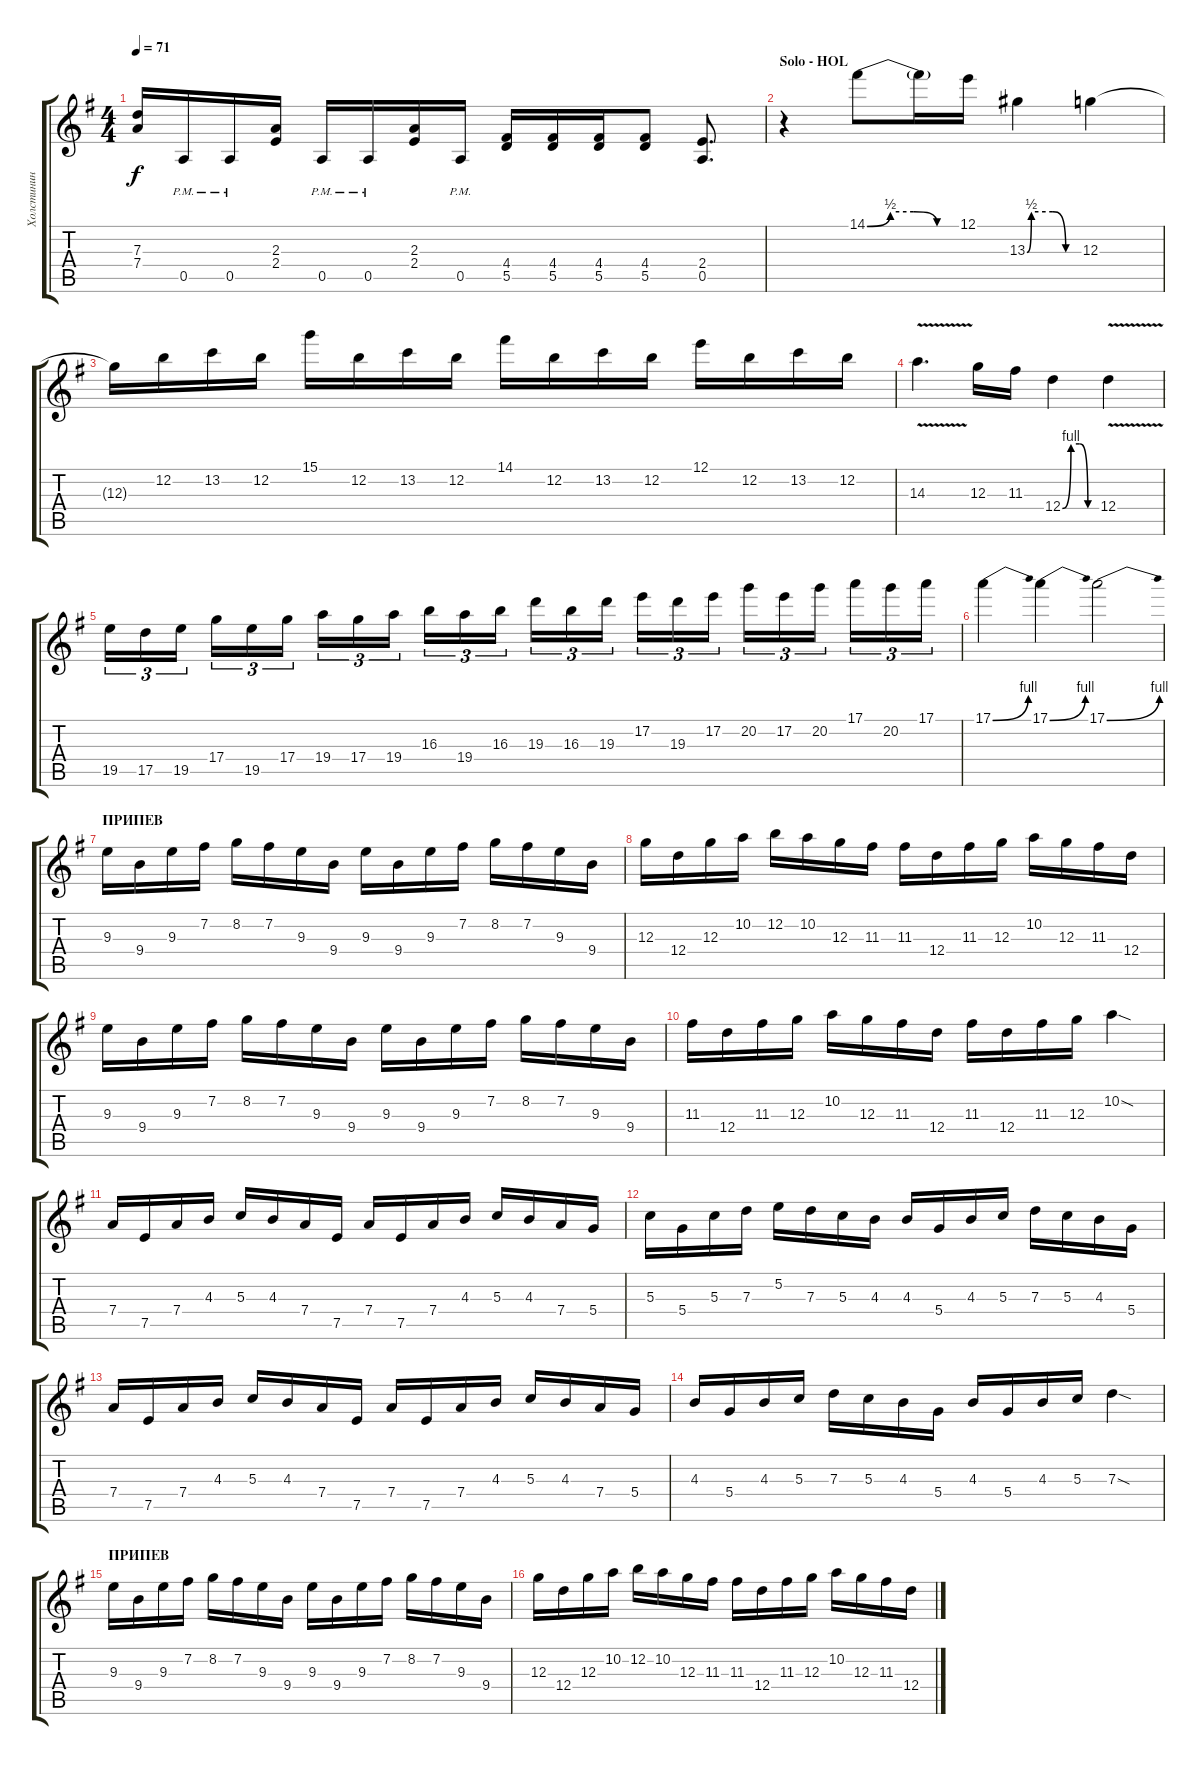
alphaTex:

\track ("Холстинин" "Холстинин") {instrument distortionguitar}
\staff {score tabs}
\tuning (E4 B3 G3 D3 A2 E2) {hide}
\ts (4 4)
\tempo 71
\clef g2
\ks eminor
(7.3 7.4).16{dy f} 0.5{pm}.16 0.5{pm}.16 (2.3 2.4).16 0.5{pm}.16 0.5{pm}.16 (2.3 2.4).16 0.5{pm}.16 (4.4 5.5).16 (4.4 5.5).16 (4.4 5.5).16 (4.4 5.5).8 (2.4 0.5).8{d} |
\section ("" "Solo - HOL")
r.4{volume 15} 14.1{be (custom 0 0 15 2 30 2 45 0 60 0)}.8 14.1{t}.16 12.1.16 13.3{be (custom 0 0 5 2 30 2 45 0 60 0)}.4 12.3.4 |
12.3{t}.16 12.2.16 13.2.16 12.2.16 15.1.16 12.2.16 13.2.16 12.2.16 14.1.16 12.2.16 13.2.16 12.2.16 12.1.16 12.2.16 13.2.16 12.2.16 |
14.3{v}.4{d} 12.3.16 11.3.16 12.4{be (custom 0 0 15 4 30 4 45 0 60 0)}.4 12.4{v}.4 |
19.5.16{tu (3 2)} 17.5.16{tu (3 2)} 19.5.16{tu (3 2) beam splitsecondary} 17.4.16{tu (3 2)} 19.5.16{tu (3 2)} 17.4.16{tu (3 2)} 19.4.16{tu (3 2)} 17.4.16{tu (3 2)} 19.4.16{tu (3 2) beam splitsecondary} 16.3.16{tu (3 2)} 19.4.16{tu (3 2)} 16.3.16{tu (3 2)} 19.3.16{tu (3 2)} 16.3.16{tu (3 2)} 19.3.16{tu (3 2) beam splitsecondary} 17.2.16{tu (3 2)} 19.3.16{tu (3 2)} 17.2.16{tu (3 2)} 20.2.16{tu (3 2)} 17.2.16{tu (3 2)} 20.2.16{tu (3 2) beam splitsecondary} 17.1.16{tu (3 2)} 20.2.16{tu (3 2)} 17.1.16{tu (3 2)} |
17.1{be (bend 0 0 60 4)}.4 17.1{be (bend 0 0 60 4)}.4 17.1{be (bend 0 0 60 4)}.2 |
\section ("" "ПРИПЕВ")
9.3.16{volume 12} 9.4.16 9.3.16 7.2.16 8.2.16 7.2.16 9.3.16 9.4.16 9.3.16 9.4.16 9.3.16 7.2.16 8.2.16 7.2.16 9.3.16 9.4.16 |
12.3.16 12.4.16 12.3.16 10.2.16 12.2.16 10.2.16 12.3.16 11.3.16 11.3.16 12.4.16 11.3.16 12.3.16 10.2.16 12.3.16 11.3.16 12.4.16 |
9.3.16 9.4.16 9.3.16 7.2.16 8.2.16 7.2.16 9.3.16 9.4.16 9.3.16 9.4.16 9.3.16 7.2.16 8.2.16 7.2.16 9.3.16 9.4.16 |
11.3.16 12.4.16 11.3.16 12.3.16 10.2.16 12.3.16 11.3.16 12.4.16 11.3.16 12.4.16 11.3.16 12.3.16 10.2{sod}.4 |
7.4.16 7.5.16 7.4.16 4.3.16 5.3.16 4.3.16 7.4.16 7.5.16 7.4.16 7.5.16 7.4.16 4.3.16 5.3.16 4.3.16 7.4.16 5.4.16 |
5.3.16 5.4.16 5.3.16 7.3.16 5.2.16 7.3.16 5.3.16 4.3.16 4.3.16 5.4.16 4.3.16 5.3.16 7.3.16 5.3.16 4.3.16 5.4.16 |
7.4.16 7.5.16 7.4.16 4.3.16 5.3.16 4.3.16 7.4.16 7.5.16 7.4.16 7.5.16 7.4.16 4.3.16 5.3.16 4.3.16 7.4.16 5.4.16 |
4.3.16 5.4.16 4.3.16 5.3.16 7.3.16 5.3.16 4.3.16 5.4.16 4.3.16 5.4.16 4.3.16 5.3.16 7.3{sod}.4 |
\section ("" "ПРИПЕВ")
9.3.16 9.4.16 9.3.16 7.2.16 8.2.16 7.2.16 9.3.16 9.4.16 9.3.16 9.4.16 9.3.16 7.2.16 8.2.16 7.2.16 9.3.16 9.4.16 |
12.3.16 12.4.16 12.3.16 10.2.16 12.2.16 10.2.16 12.3.16 11.3.16 11.3.16 12.4.16 11.3.16 12.3.16 10.2.16 12.3.16 11.3.16 12.4.16
